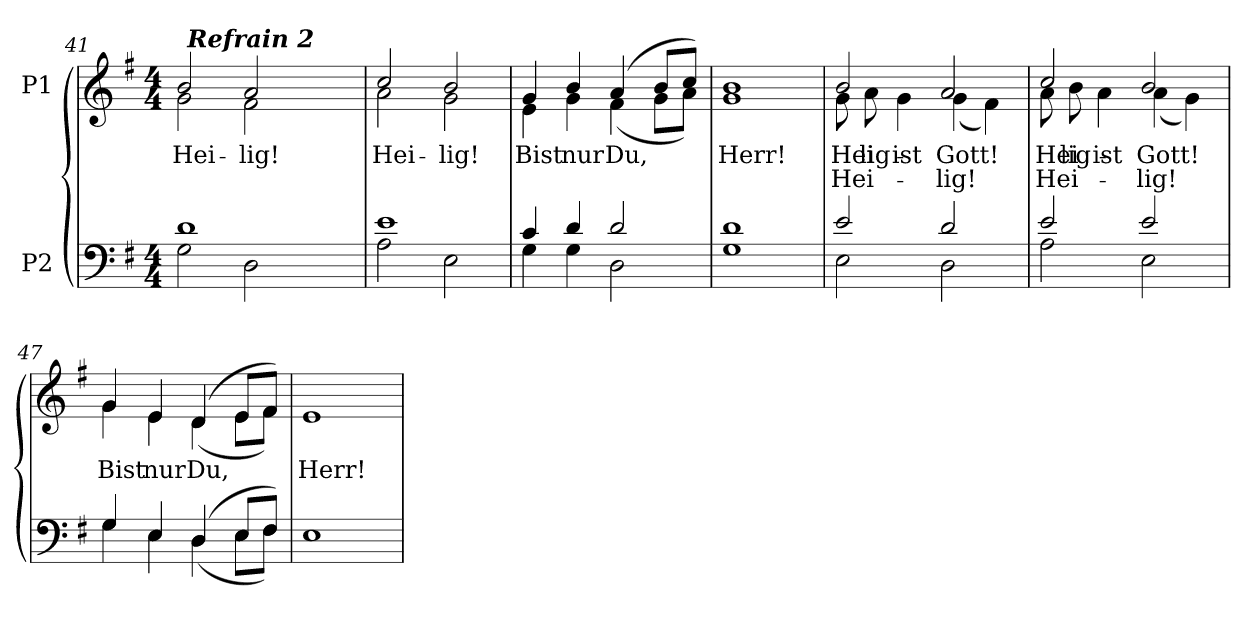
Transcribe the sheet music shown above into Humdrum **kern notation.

**kern	**kern	**text	**text
*part2	*part1	*part1	*part1
*staff2	*staff1	*staff1	*staff1
*I"P2	*I"P1	*	*
*clefF4	*clefG2	*	*
*k[f#]	*k[f#]	*	*
*G:	*G:	*	*
*M4/4	*M4/4	*	*
=41	=41	=41	=41
*^	*	*	*
!	!	!	!LO:LY:b:color=#000000	!
*	*	*^	*	*
*	*	*	*^	*	*
1di	2Gi\	2bi/	2gi\	2ryy	Hei-	.
!	!	!	!	!	!LO:LY:b:color=#000000	!
.	2Di\	2ai/	2f#i\	8ryy	-lig!	.
.	.	.	.	16ryy	.	.
.	.	.	.	32ryy	.	.
.	.	.	.	64ryy	.	.
.	.	.	.	512ryy	.	.
!	!	!	!	!LO:TX:a:Bi:rj:t=Refrain 2	!	!
.	.	.	.	4ryy	.	.
.	.	.	.	128..ryy	.	.
*	*	*v	*v	*v	*	*
=42	=42	=42	=42	=42
*	*	*^	*	*
*	*	*	*^	*	*
!	!	!	!	!	!LO:LY:b:color=#000000	!
*	*	*	*v	*v	*	*
1ei	2Ai\	2cci/	2ai\	Hei-	.
!	!	!	!	!LO:LY:b:color=#000000	!
.	2Ei\	2bi/	2gi\	-lig!	.
=43	=43	=43	=43	=43	=43
!	!	!	!	!LO:LY:b:color=#000000	!
4ci/	4Gi\	4gi/	4ei\	Bist	.
!	!	!	!	!LO:LY:b:color=#000000	!
4di/	4Gi\	4bi/	4gi\	nur	.
!	!	!	!	!LO:LY:b:color=#000000	!
2di/	2Di\	(4ai/	(4f#i\	Du,	.
.	.	8bi/L	8gi\L	.	.
.	.	8cci/J)	8ai\J)	.	.
=44	=44	=44	=44	=44	=44
!	!	!	!	!LO:LY:b:color=#000000	!
1di	1Gi	1bi	1gi	Herr!	.
=45	=45	=45	=45	=45	=45
!	!	!	!	!LO:LY:a:color=#000000	!LO:LY:b:color=#000000
!	!	!	!	!LO:LY:b:color=#000000	!
2ei/	2Ei\	2bi/	8gi\	Hei-	Hei-
!	!	!	!	!LO:LY:b:color=#000000	!
.	.	.	8ai\	-lig	.
!	!	!	!	!LO:LY:b:color=#000000	!
.	.	.	4gi\	ist	.
!	!	!	!	!LO:LY:a:color=#000000	!LO:LY:b:color=#000000
!	!	!	!	!LO:LY:b:color=#000000	!
2di/	2Di\	2ai/	(4gi\	Gott!	-lig!
.	.	.	4f#i\)	.	.
!!LO:LB:g=z	!!
=46	=46	=46	=46	=46	=46
!	!	!	!	!LO:LY:a:color=#000000	!LO:LY:b:color=#000000
!	!	!	!	!LO:LY:b:color=#000000	!
2ei/	2Ai\	2cci/	8ai\	Hei-	Hei-
!	!	!	!	!LO:LY:b:color=#000000	!
.	.	.	8bi\	-lig	.
!	!	!	!	!LO:LY:b:color=#000000	!
.	.	.	4ai\	ist	.
!	!	!	!	!LO:LY:a:color=#000000	!LO:LY:b:color=#000000
!	!	!	!	!LO:LY:b:color=#000000	!
2ei/	2Ei\	2bi/	(4ai\	Gott!	-lig!
.	.	.	4gi\)	.	.
=47	=47	=47	=47	=47	=47
!	!	!	!	!LO:LY:b:color=#000000	!
4Gi/	4Gi\	4gi/	4gi\	Bist	.
!	!	!	!	!LO:LY:b:color=#000000	!
4Ei/	4Ei\	4ei/	4ei\	nur	.
!	!	!	!	!LO:LY:b:color=#000000	!
(4Di/	(4Di\	(4di/	(4di\	Du,	.
8Ei/L	8Ei\L	8ei/L	8ei\L	.	.
8F#i/J)	8F#i\J)	8f#i/J)	8f#i\J)	.	.
*v	*v	*	*	*	*
*	*v	*v	*	*
=48	=48	=48	=48
*^	*^	*	*
!	!	!	!	!LO:LY:b:color=#000000	!
*v	*v	*	*	*	*
*	*v	*v	*	*
1Ei	1ei	Herr!	.
=	=	=	=
*-	*-	*-	*-
